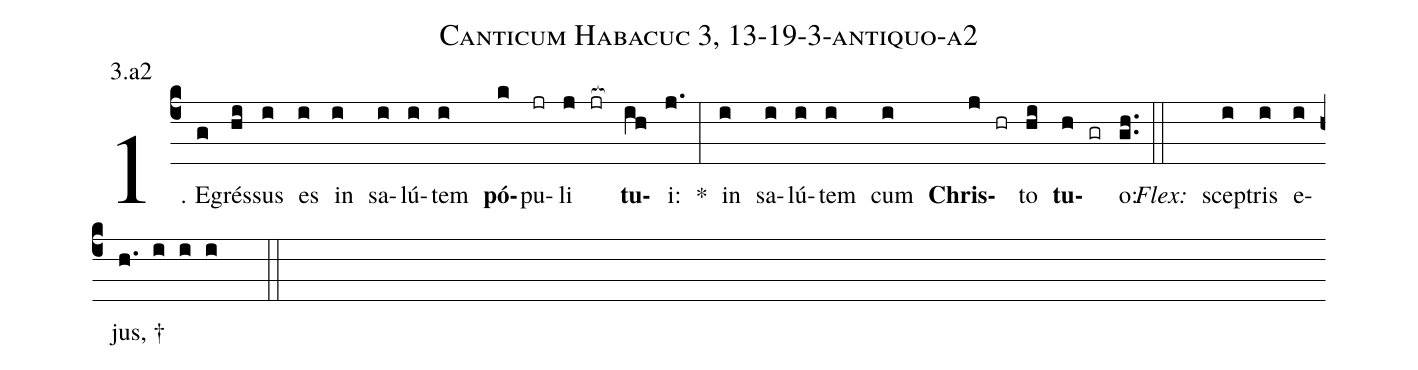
name: Canticum Habacuc 3, 13-19-3-antiquo-a2;
annotation: 3.a2;
%%
(c4)1. E(g)grés(hi)sus(i) es(i) in(i) sa(i)lú(i)tem(i) <b>pó</b>(k)pu(jr)li(j jr[ocb:1{]) <b>tu</b>(ih[ocb:0}])i:(j.) *(:) in(i) sa(i)lú(i)tem(i) cum(i) <b>Chris</b>(j hr)to(hi) <b>tu</b>(h gr)o:(gh..) (::)
<i>Flex:</i>()  scep(i)tris(i) e(i)jus, †(h. i i i  ::)
